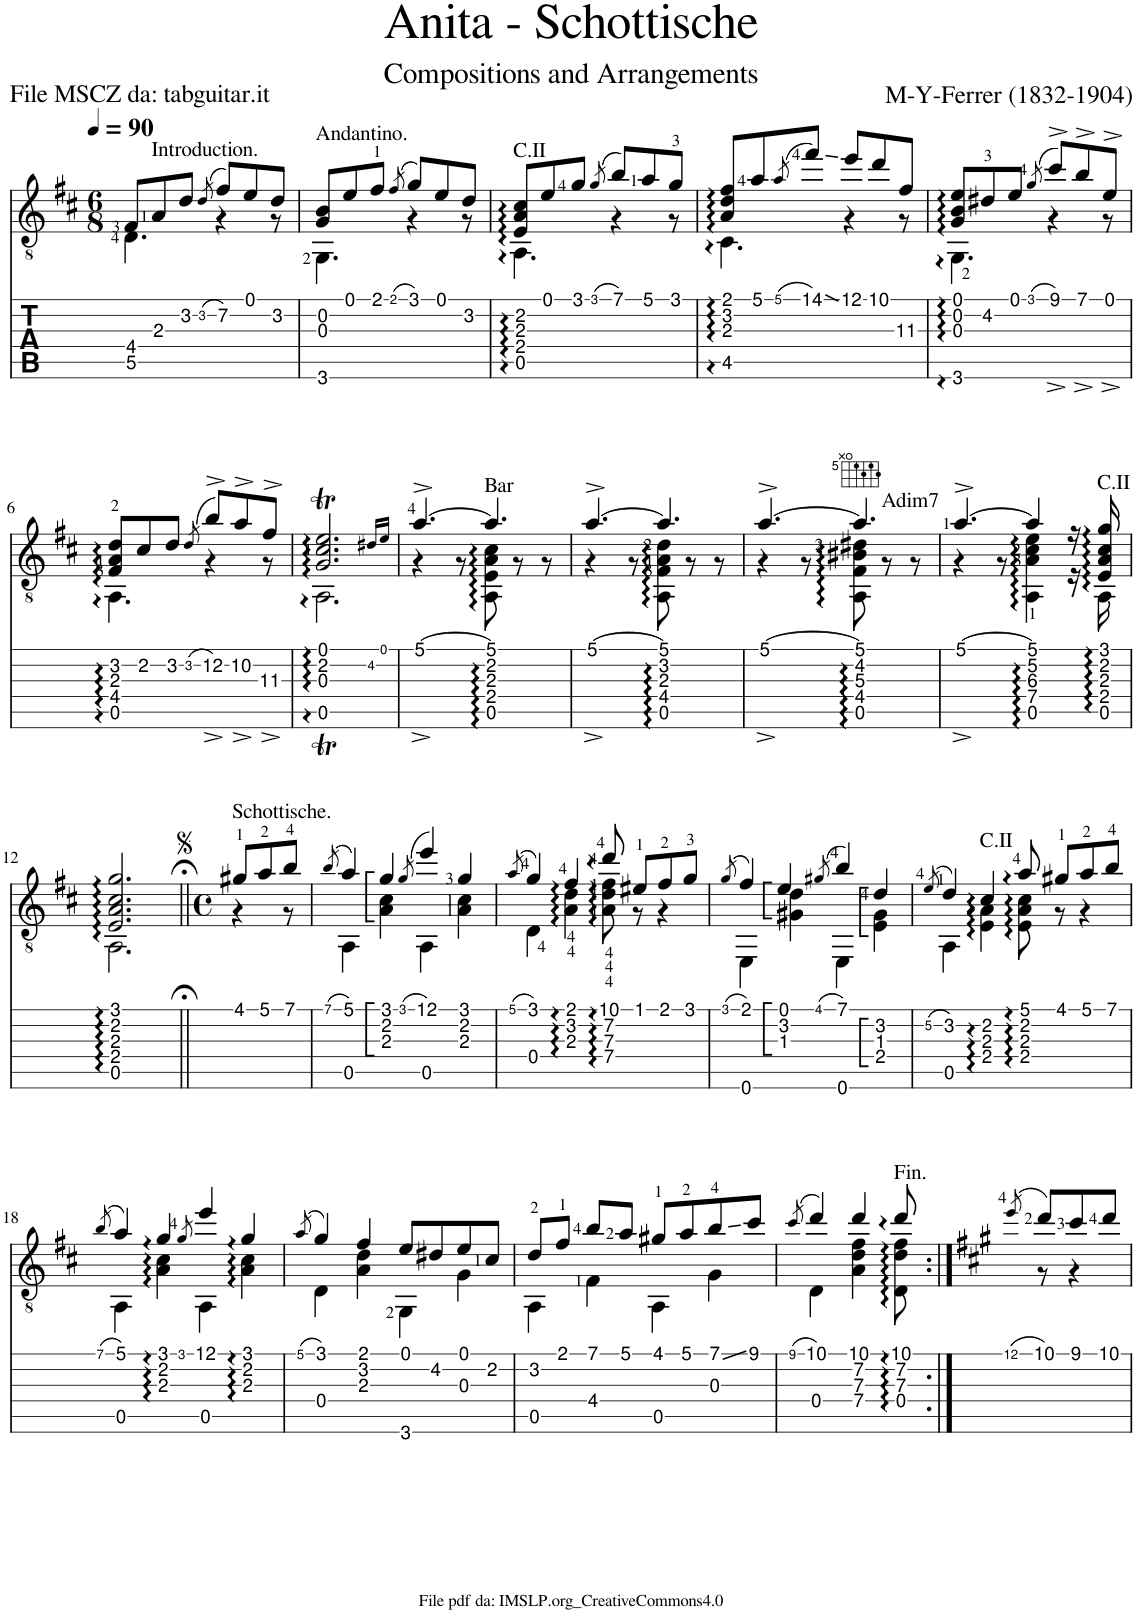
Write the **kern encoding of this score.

**kern	**kern
*part1	*part1
*staff2	*staff1
*I"Guitar	*
*I'Guit.	*
*stria6	*
*	*clefGv2
*k[f#c#]	*k[f#c#]
*M6/8	*M6/8
*MM90	*MM90
=1	=1
*^	*^
8F#L	4.D	8F#/L	4.D\
!	!	!LO:TX:a:t=Introduction.	!
8A	.	8A/	.
8dJ	.	8d/J	.
qd	.	(8qd/	.
8f#L	4r	8f#/L)	4r
8e	.	8e/	.
8dJ	8r	8d/J	8r
=2	=2	=2	=2
!	!	!LO:TX:a:t=Andantino.	!
8G\ 8B\L	4.GG	8G/ 8B/L	4.GG\
8e	.	8e/	.
8f#J	.	8f#/J	.
qf#	.	(8qf#/	.
8gL	4r	8g/L)	4r
8e	.	8e/	.
8dJ	8r	8d/J	8r
=3	=3	=3	=3
!	!	!LO:TX:a:t=C.II	!
8E\ 8A\ 8c#\L	4.AA	8E/ 8A/ 8c#/L	4.AA\
8e	.	8e/	.
8gJ	.	8g/J	.
qg	.	(8qg/	.
8bL	4r	8b/L)	4r
8a	.	8a/	.
8gJ	8r	8g/J	8r
=4	=4	=4	=4
8A\ 8d\ 8f#\L	4.C#	8A/ 8d/ 8f#/L	4.C#\
8a	.	8a/	.
qa	.	(8qa/	.
8ff#J	.	8ff#/J)	.
8eeL	4r	8ee/L	4r
8dd	.	8dd/	.
8f#J	8r	8f#/J	8r
=5	=5	=5	=5
8G\ 8B\ 8e\L	4.GG	8G/ 8B/ 8e/L	4.GG\
8d#	.	8d#X/	.
8eJ	.	8e/J	.
qg	.	(8qg/	.
8cc#^L	4r	8cc#^/L)	4r
8b^	.	8b^/	.
8e^J	8r	8e^/J	8r
!!LO:LB:g=z	!!
=6	=6	=6	=6
8F#\ 8A\ 8d\L	4.AA	8F#/ 8A/ 8d/L	4.AA\
8c#	.	8c#/	.
8dJ	.	8d/J	.
qd	.	(8qd/	.
8b^L	4r	8b^/L)	4r
8a^	.	8a^/	.
8f#^J	8r	8f#^/J	8r
=7	=7	=7	=7
2.GT 2.c#T 2.eT	2.AA	2.G/T 2.c#/T 2.e/T	2.AA\
qd#	.	16qd#X/LL	.
qe	.	16qe/JJ	.
=8	=8	=8	=8
[4.a^	4r	[4.a^/	4r
.	8r	.	8r
!	!	!LO:TX:a:t=Bar	!
4.a]	8AA 8E 8A 8c#	4.a/]	8AA\ 8E\ 8A\ 8c#\
.	8r	.	8r
.	8r	.	8r
=9	=9	=9	=9
[4.a^	4r	[4.a^/	4r
.	8r	.	8r
4.a]	8AA 8F# 8A 8d	4.a/]	8AA\ 8F#\ 8A\ 8d\
.	8r	.	8r
.	8r	.	8r
=10	=10	=10	=10
[4.a^	4r	[4.a^/	4r
.	8r	.	8r
4.a]	8AA 8F# 8B# 8d#	4.a/]	8AA\ 8F#\ 8B#X\ 8d#X\
!	!	!	!LO:TX:a:t=Adim7
.	8r	.	8r
.	8r	.	8r
=11	=11	=11	=11
[4.a^	4r	[4.a^/	4r
.	8r	.	8r
4a]	4AA 4A 4c# 4e	4a/]	4AA\ 4A\ 4c#\ 4e\
16r	16r	16r	16r
!	!	!LO:TX:a:t=C.II	!
16E 16A 16c# 16g	16AA	16E/ 16A/ 16c#/ 16g/	16AA\
!!LO:LB:g=z	!!
=12	=12	=12	=12
2.E 2.A 2.c# 2.g	2.AA	2.E/ 2.A/ 2.c#/ 2.g/	2.AA\
=13||	=13||	=13||	=13||
*M4/4	*	*M4/4	*
*met(c)	*	*met(c)	*
!	!	!LO:TX:a:t=Schottische.	!
8g#XL	4r	8g#X/L	4r
8aJ	.	8a/	.
8bJ	8r	8b/J	8r
=14	=14	=14	=14
qb	.	(8qb/	.
4a	4AA	4a/)	4AA\
4g	4A 4c#	4g/	4A\ 4c#\
qg	.	(8qg/	.
4ee	4AA	4ee/)	4AA\
4g	4A 4c#	4g/	4A\ 4c#\
=15	=15	=15	=15
qa	.	(8qa/	.
4g	4D	4g/)	4D\
4f#	4A 4d	4f#/	4A\ 4d\
8ddL	8A 8d 8f#	8dd/	8A\ 8d\ 8f#\
8e#J	8r	8e#X/L	8r
8f#L	4r	8f#/	4r
8gJ	.	8g/J	.
=16	=16	=16	=16
qg	.	(8qg/	.
4f#	4EE	4f#/)	4EE\
4e	4G# 4d	4e/	4G#X\ 4d\
qg#	.	(8qg#X/	.
4b	4EE	4b/)	4EE\
4d	4E 4G#	4d/	4E\ 4G#\
=17	=17	=17	=17
qe	.	(8qe/	.
4d	4AA	4d/)	4AA\
!	!	!LO:TX:a:t=C.II	!
4c#	4E 4A	4c#/	4E\ 4A\
8aL	8E 8A 8c#	8a/	8E\ 8A\ 8c#\
8g#J	8r	8g#X/L	8r
8aL	4r	8a/	4r
8bJ	.	8b/J	.
!!LO:LB:g=z	!!
=18	=18	=18	=18
qb	.	(8qb/	.
4a	4AA	4a/)	4AA\
4g	4A 4c#	4g/	4A\ 4c#\
qg	.	8qg/	.
4ee	4AA	4ee/	4AA\
4g	4A 4c#	4g/	4A\ 4c#\
=19	=19	=19	=19
qa	.	(8qa/	.
4g	4D	4g/)	4D\
4f#	4A 4d	4f#/	4A\ 4d\
8eL	4GG	8e/L	4GG\
8d#J	.	8d#X/	.
8eL	4G	8e/	4G\
8c#J	.	8c#/J	.
=20	=20	=20	=20
8dL	4AA	8d/L	4AA\
8f#J	.	8f#/J	.
8bL	4F#	8b/L	4F#\
8aJ	.	8a/J	.
8g#L	4AA	8g#X/L	4AA\
8aJ	.	8a/	.
8bL	4G	8b/	4G\
8cc#J	.	8cc#/J	.
=21	=21	=21	=21
qcc#	.	(8qcc#/	.
4dd	4D	4dd/)	4D\
4dd	4A 4d 4f#	4dd/	4A\ 4d\ 4f#\
!	!	!LO:TX:a:t=Fin.	!
8dd	8D 8d 8f#	8dd/	8D\ 8d\ 8f#\
=22:|!	=22:|!	=22:|!	=22:|!
*k[f#c#g#]	*	*k[f#c#g#]	*
qee	.	(8qee/	.
8ddL	8r	8dd/L)	8r
8cc#J	4r	8cc#/	4r
8ddJ	.	8dd/J	.
*v	*v	*	*
*	*v	*v
=	=
*-	*-
